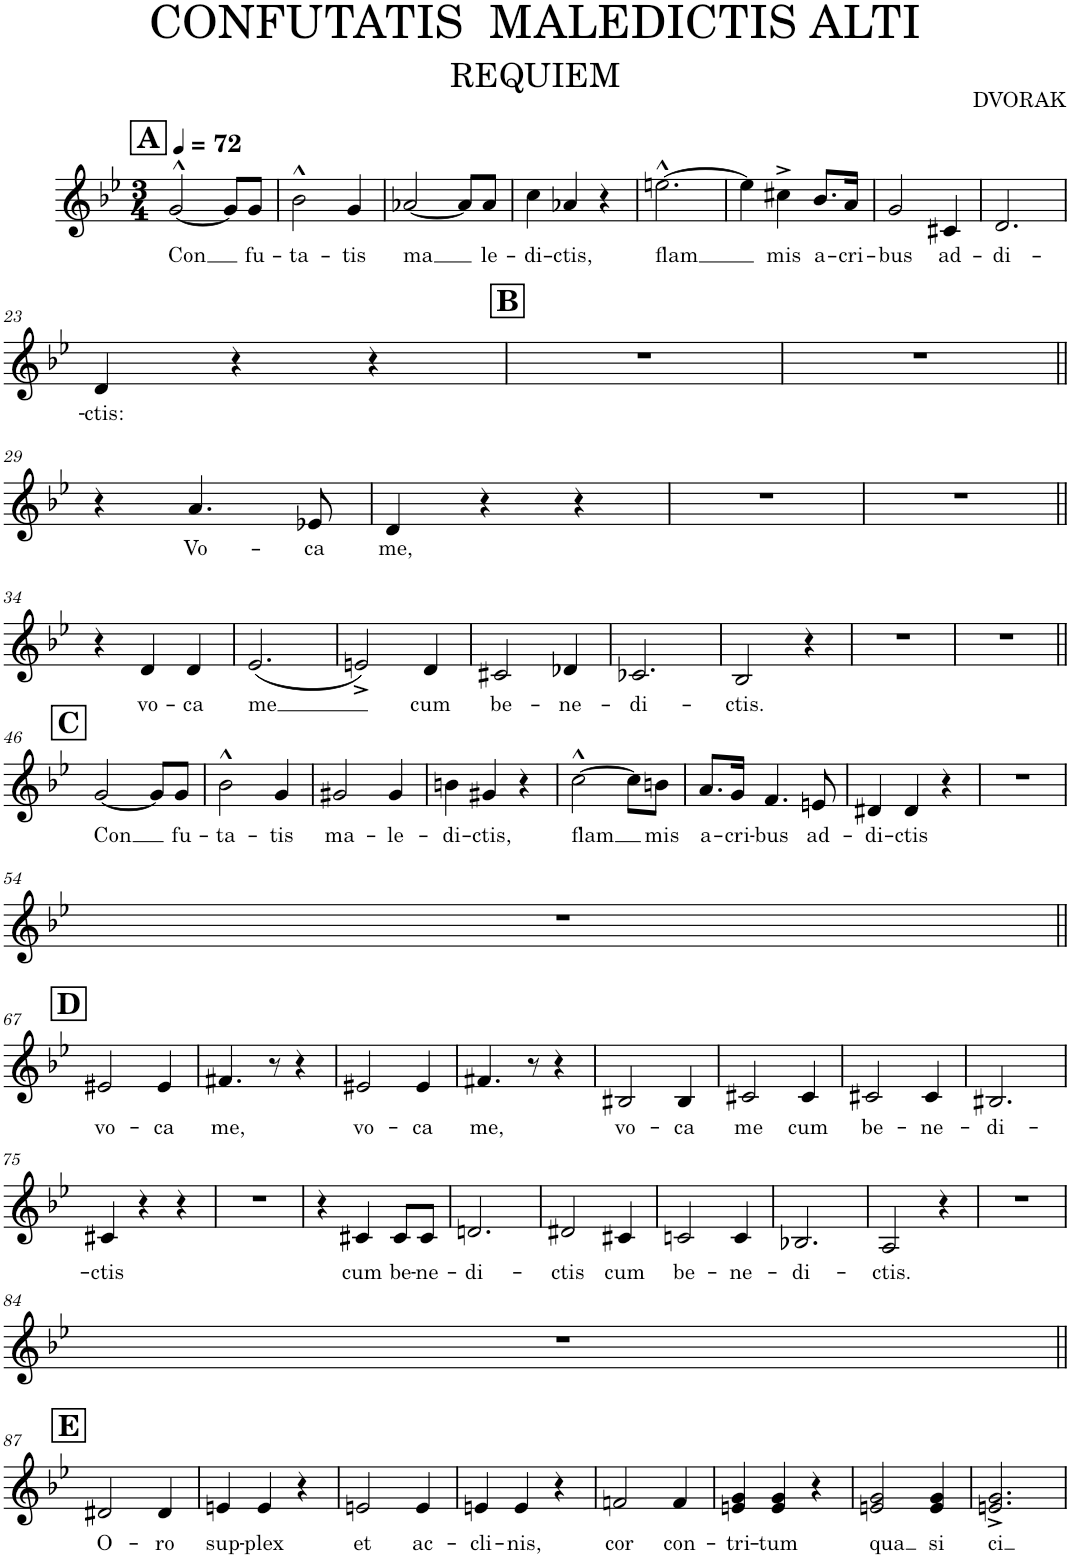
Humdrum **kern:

**kern	**text
*part1	*part1
*staff1	*staff1
*I"Piano	*
*I'Pno.	*
*clefG2	*
*k[b-e-]	*
*M3/4	*
*MM72	*
!!LO:REH:place=s1:a:B:cj:fs=14:t=A
=15	=15
!	!LO:LY:b
[2g^^/	Con
8g/L]	.
!	!LO:LY:b
8g/J	fu-
=16	=16
!	!LO:LY:b
2b-^^\	-ta-
!	!LO:LY:b
4g/	-tis
=17	=17
!	!LO:LY:b
[2a-X/	ma
8a-/L]	.
!	!LO:LY:b
8a-/J	le-
=18	=18
!	!LO:LY:b
4cc\	-di-
!	!LO:LY:b
4a-X/	-ctis,
4r	.
=19	=19
!	!LO:LY:b
[2.een^^\	flam
=20	=20
4ee\]	.
!	!LO:LY:b
4cc#X^\	mis
!	!LO:LY:b
8.b-/L	a-
!	!LO:LY:b
16a/Jk	-cri-
=21	=21
!	!LO:LY:b
2g/	-bus
!	!LO:LY:b
4c#X/	ad-
=22	=22
!	!LO:LY:b
2.d/	-di-
!!LO:LB:g=z
=23	=23
!	!LO:LY:b
4d/	-ctis:
4r	.
4r	.
!!LO:REH:place=s1:a:B:cj:fs=14:t=B
=24	=24
2.r	.
=25	=25
2.r	.
!!LO:LB:g=z
=29||	=29||
4r	.
!	!LO:LY:b
4.a/	Vo-
!	!LO:LY:b
8e-X/	-ca
=30	=30
!	!LO:LY:b
4d/	me,
4r	.
4r	.
=31	=31
2.r	.
=32	=32
2.r	.
!!LO:LB:g=z
=34||	=34||
4r	.
!	!LO:LY:b
4d/	vo-
!	!LO:LY:b
4d/	-ca
=35	=35
!	!LO:LY:b
(2.e-/	me
=36	=36
2en^/)	.
!	!LO:LY:b
4d/	cum
=37	=37
!	!LO:LY:b
2c#X/	be-
!	!LO:LY:b
4d-X/	-ne-
=38	=38
!	!LO:LY:b
2.c-X/	-di-
=39	=39
!	!LO:LY:b
2B-/	-ctis.
4r	.
=40	=40
2.r	.
=41	=41
2.r	.
!!LO:LB:g=z
!!LO:REH:place=s1:a:B:cj:fs=14:t=C
=46||	=46||
!	!LO:LY:b
[2g/	Con
8g/L]	.
!	!LO:LY:b
8g/J	fu-
=47	=47
!	!LO:LY:b
2b-^^\	-ta-
!	!LO:LY:b
4g/	-tis
=48	=48
!	!LO:LY:b
2g#X/	ma-
!	!LO:LY:b
4g#/	-le-
=49	=49
!	!LO:LY:b
4bn\	-di-
!	!LO:LY:b
4g#X/	-ctis,
4r	.
=50	=50
!	!LO:LY:b
[2cc^^\	flam
8cc\L]	.
!	!LO:LY:b
8bn\J	mis
=51	=51
!	!LO:LY:b
8.a/L	a-
!	!LO:LY:b
16g/Jk	-cri-
!	!LO:LY:b
4.f/	-bus
!	!LO:LY:b
8en/	ad-
=52	=52
!	!LO:LY:b
4d#X/	-di-
!	!LO:LY:b
4d#/	-ctis
4r	.
=53	=53
2.r	.
!!LO:LB:g=z
=54	=54
2.r	.
!!LO:LB:g=z
!!LO:REH:place=s1:a:B:cj:fs=14:t=D
=67||	=67||
!	!LO:LY:b
2e#X/	vo-
!	!LO:LY:b
4e#/	-ca
=68	=68
!	!LO:LY:b
4.f#X/	me,
8r	.
4r	.
=69	=69
!	!LO:LY:b
2e#X/	vo-
!	!LO:LY:b
4e#/	-ca
=70	=70
!	!LO:LY:b
4.f#X/	me,
8r	.
4r	.
=71	=71
!	!LO:LY:b
2B#X/	vo-
!	!LO:LY:b
4B#/	-ca
=72	=72
!	!LO:LY:b
2c#X/	me
!	!LO:LY:b
4c#/	cum
=73	=73
!	!LO:LY:b
2c#X/	be-
!	!LO:LY:b
4c#/	-ne-
=74	=74
!	!LO:LY:b
2.B#X/	-di-
!!LO:LB:g=z
=75	=75
!	!LO:LY:b
4c#X/	-ctis
4r	.
4r	.
=76	=76
2.r	.
=77	=77
4r	.
!	!LO:LY:b
4c#X/	cum
!	!LO:LY:b
8c#/L	be-
!	!LO:LY:b
8c#/J	-ne-
=78	=78
!	!LO:LY:b
2.dn/	-di-
=79	=79
!	!LO:LY:b
2d#X/	-ctis
!	!LO:LY:b
4c#X/	cum
=80	=80
!	!LO:LY:b
2cn/	be-
!	!LO:LY:b
4c/	-ne-
=81	=81
!	!LO:LY:b
2.B-X/	-di-
=82	=82
!	!LO:LY:b
2A/	-ctis.
4r	.
=83	=83
2.r	.
!!LO:LB:g=z
=84	=84
2.r	.
!!LO:LB:g=z
!!LO:REH:place=s1:a:B:cj:fs=14:t=E
=87||	=87||
!	!LO:LY:b
2d#X/	O-
!	!LO:LY:b
4d#/	-ro
=88	=88
!	!LO:LY:b
4en/	sup-
!	!LO:LY:b
4e/	-plex
4r	.
=89	=89
!	!LO:LY:b
2en/	et
!	!LO:LY:b
4e/	ac-
=90	=90
!	!LO:LY:b
4en/	-cli-
!	!LO:LY:b
4e/	-nis,
4r	.
=91	=91
!	!LO:LY:b
2fn/	cor
!	!LO:LY:b
4f/	con-
=92	=92
!	!LO:LY:b
4en/ 4g/	-tri-
!	!LO:LY:b
4e/ 4g/	-tum
4r	.
=93	=93
!	!LO:LY:b
2en/ 2g/	qua
!	!LO:LY:b
4e/ 4g/	si
=94	=94
!	!LO:LY:b
2.en/^ 2.g/^	ci
=	=
*-	*-
